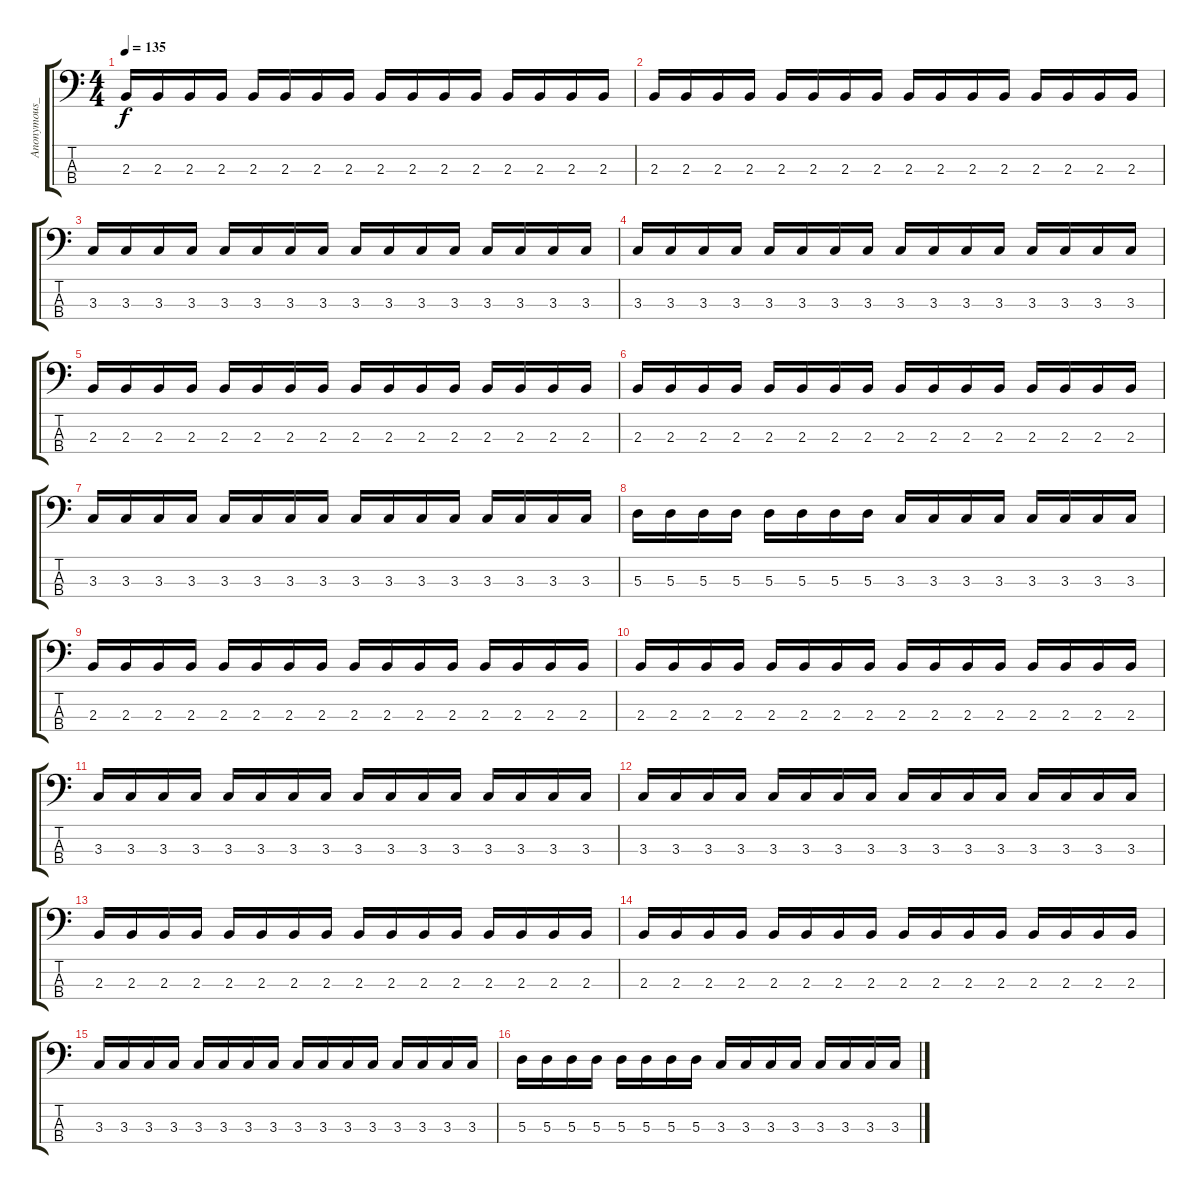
\track ("Anonymous_Bass" "Anonymous_") {instrument acousticbass}
\staff {score tabs}
\tuning (G2 D2 A1 E1) {hide}
\ts (4 4)
\tempo 135
\clef f4
\ks c
2.3.16{dy f} 2.3.16 2.3.16 2.3.16 2.3.16 2.3.16 2.3.16 2.3.16 2.3.16 2.3.16 2.3.16 2.3.16 2.3.16 2.3.16 2.3.16 2.3.16 |
2.3.16 2.3.16 2.3.16 2.3.16 2.3.16 2.3.16 2.3.16 2.3.16 2.3.16 2.3.16 2.3.16 2.3.16 2.3.16 2.3.16 2.3.16 2.3.16 |
3.3.16 3.3.16 3.3.16 3.3.16 3.3.16 3.3.16 3.3.16 3.3.16 3.3.16 3.3.16 3.3.16 3.3.16 3.3.16 3.3.16 3.3.16 3.3.16 |
3.3.16 3.3.16 3.3.16 3.3.16 3.3.16 3.3.16 3.3.16 3.3.16 3.3.16 3.3.16 3.3.16 3.3.16 3.3.16 3.3.16 3.3.16 3.3.16 |
2.3.16 2.3.16 2.3.16 2.3.16 2.3.16 2.3.16 2.3.16 2.3.16 2.3.16 2.3.16 2.3.16 2.3.16 2.3.16 2.3.16 2.3.16 2.3.16 |
2.3.16 2.3.16 2.3.16 2.3.16 2.3.16 2.3.16 2.3.16 2.3.16 2.3.16 2.3.16 2.3.16 2.3.16 2.3.16 2.3.16 2.3.16 2.3.16 |
3.3.16 3.3.16 3.3.16 3.3.16 3.3.16 3.3.16 3.3.16 3.3.16 3.3.16 3.3.16 3.3.16 3.3.16 3.3.16 3.3.16 3.3.16 3.3.16 |
5.3.16 5.3.16 5.3.16 5.3.16 5.3.16 5.3.16 5.3.16 5.3.16 3.3.16 3.3.16 3.3.16 3.3.16 3.3.16 3.3.16 3.3.16 3.3.16 |
2.3.16 2.3.16 2.3.16 2.3.16 2.3.16 2.3.16 2.3.16 2.3.16 2.3.16 2.3.16 2.3.16 2.3.16 2.3.16 2.3.16 2.3.16 2.3.16 |
2.3.16 2.3.16 2.3.16 2.3.16 2.3.16 2.3.16 2.3.16 2.3.16 2.3.16 2.3.16 2.3.16 2.3.16 2.3.16 2.3.16 2.3.16 2.3.16 |
3.3.16 3.3.16 3.3.16 3.3.16 3.3.16 3.3.16 3.3.16 3.3.16 3.3.16 3.3.16 3.3.16 3.3.16 3.3.16 3.3.16 3.3.16 3.3.16 |
3.3.16 3.3.16 3.3.16 3.3.16 3.3.16 3.3.16 3.3.16 3.3.16 3.3.16 3.3.16 3.3.16 3.3.16 3.3.16 3.3.16 3.3.16 3.3.16 |
2.3.16 2.3.16 2.3.16 2.3.16 2.3.16 2.3.16 2.3.16 2.3.16 2.3.16 2.3.16 2.3.16 2.3.16 2.3.16 2.3.16 2.3.16 2.3.16 |
2.3.16 2.3.16 2.3.16 2.3.16 2.3.16 2.3.16 2.3.16 2.3.16 2.3.16 2.3.16 2.3.16 2.3.16 2.3.16 2.3.16 2.3.16 2.3.16 |
3.3.16 3.3.16 3.3.16 3.3.16 3.3.16 3.3.16 3.3.16 3.3.16 3.3.16 3.3.16 3.3.16 3.3.16 3.3.16 3.3.16 3.3.16 3.3.16 |
5.3.16 5.3.16 5.3.16 5.3.16 5.3.16 5.3.16 5.3.16 5.3.16 3.3.16 3.3.16 3.3.16 3.3.16 3.3.16 3.3.16 3.3.16 3.3.16
